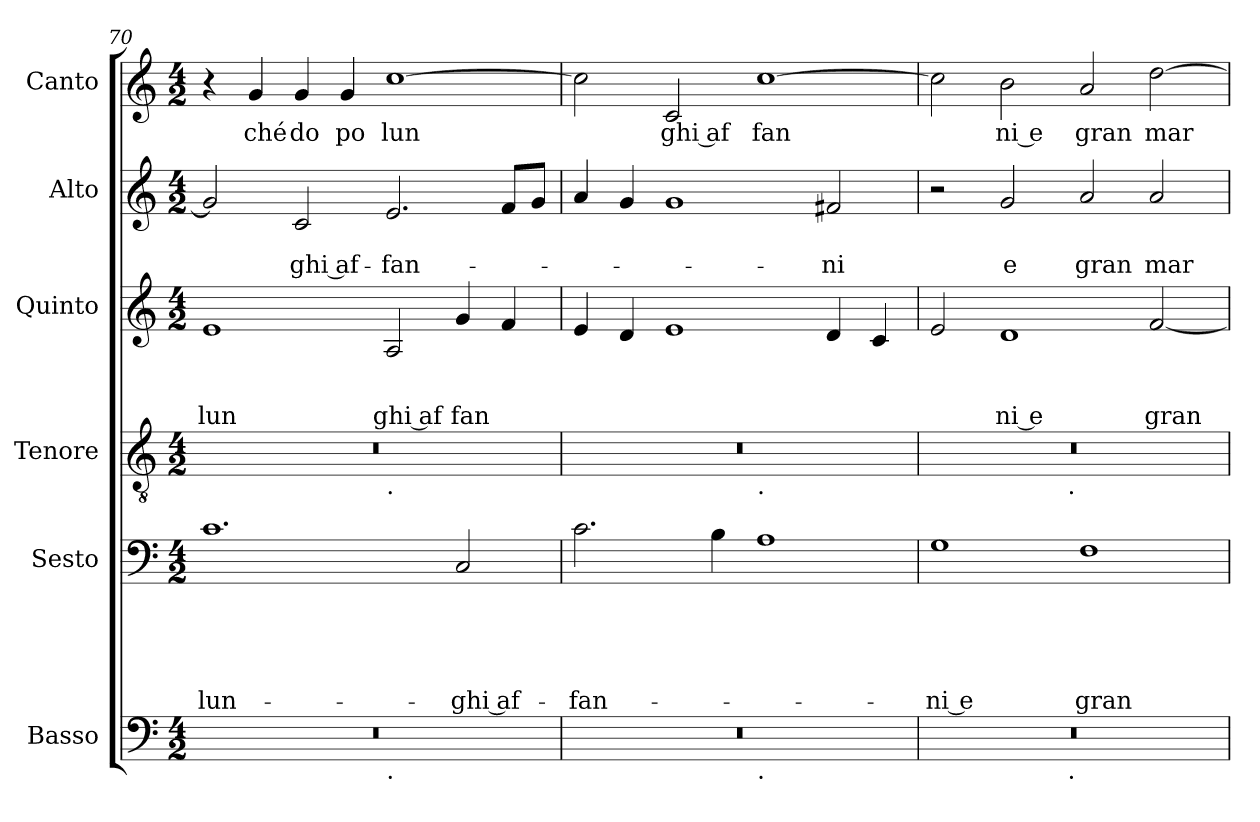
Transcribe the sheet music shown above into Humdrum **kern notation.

**kern	**kern	**text	**text	**text	**text	**text	**kern	**kern	**text	**text	**text	**kern	**text	**text	**kern	**text
*part6	*part5	*part5	*part5	*part5	*part5	*part5	*part4	*part3	*part3	*part3	*part3	*part2	*part2	*part2	*part1	*part1
*staff6	*staff5	*staff5	*staff5	*staff5	*staff5	*staff5	*staff4	*staff3	*staff3	*staff3	*staff3	*staff2	*staff2	*staff2	*staff1	*staff1
*I"Basso	*I"Sesto	*	*	*	*	*	*I"Tenore	*I"Quinto	*	*	*	*I"Alto	*	*	*I"Canto	*
*I'Basso	*I'Sesto	*	*	*	*	*	*I'Tenore	*I'Quinto	*	*	*	*I'Alto	*	*	*I'Canto	*
*clefF4	*clefF4	*	*	*	*	*	*clefGv2	*clefG2	*	*	*	*clefG2	*	*	*clefG2	*
*k[]	*k[]	*	*	*	*	*	*k[]	*k[]	*	*	*	*k[]	*	*	*k[]	*
*C:	*C:	*	*	*	*	*	*C:	*C:	*	*	*	*C:	*	*	*C:	*
*M4/2	*M4/2	*	*	*	*	*	*M4/2	*M4/2	*	*	*	*M4/2	*	*	*M4/2	*
=70	=70	=70	=70	=70	=70	=70	=70	=70	=70	=70	=70	=70	=70	=70	=70	=70
!	!	!	!	!	!	!LO:LY:b	!	!	!	!	!LO:LY:b	!	!	!	!	!
*^	*	*	*	*	*	*	*^	*	*	*	*	*	*	*	*	*
0r	1ryy	1.c	.	.	.	.	lun-	0r	1ryy	1e	.	.	lun	2g/]	.	.	4r	.
!	!	!	!	!	!	!	!	!	!	!	!	!	!	!	!	!	!	!LO:LY:b
.	.	.	.	.	.	.	.	.	.	.	.	.	.	.	.	.	4g/	ché
!	!	!	!	!	!	!	!	!	!	!	!	!	!	!	!	!LO:LY:b:rj	!	!LO:LY:b
.	.	.	.	.	.	.	.	.	.	.	.	.	.	2c/	.	-ghi af-	4g/	do
!	!	!	!	!	!	!	!	!	!	!	!	!	!	!	!	!	!	!LO:LY:b
.	.	.	.	.	.	.	.	.	.	.	.	.	.	.	.	.	4g/	po
!	!	!	!	!	!	!	!	!	!LO:TX:b:t=.	!	!	!	!	!	!	!	!	!
!	!LO:TX:b:t=.	!	!	!	!	!	!	!	!	!	!	!	!	!	!	!	!	!
!	!	!	!	!	!	!	!	!	!	!	!	!	!LO:LY:b:rj	!	!	!LO:LY:b	!	!LO:LY:b
.	1ryy	.	.	.	.	.	.	.	1ryy	2A/	.	.	ghi af	2.e/	.	-fan-	[>1cc	lun
!	!	!	!	!	!	!	!LO:LY:b:rj	!	!	!	!	!	!LO:LY:b	!	!	!	!	!
.	.	2C/	.	.	.	.	-ghi af-	.	.	4g/	.	.	fan	.	.	.	.	.
.	.	.	.	.	.	.	.	.	.	4f/	.	.	.	8f/L	.	.	.	.
.	.	.	.	.	.	.	.	.	.	.	.	.	.	8g/J	.	.	.	.
=71	=71	=71	=71	=71	=71	=71	=71	=71	=71	=71	=71	=71	=71	=71	=71	=71	=71	=71
!	!	!	!	!	!	!	!LO:LY:b	!	!	!	!	!	!	!	!	!	!	!
0r	1ryy	2.c\	.	.	.	.	-fan-	0r	1ryy	4e/	.	.	.	4a/	.	.	2cc\]	.
.	.	.	.	.	.	.	.	.	.	4d/	.	.	.	4g/	.	.	.	.
!	!	!	!	!	!	!	!	!	!	!	!	!	!	!	!	!	!	!LO:LY:b:rj
.	.	.	.	.	.	.	.	.	.	1e	.	.	.	1g	.	.	2c/	ghi af
.	.	4B\	.	.	.	.	.	.	.	.	.	.	.	.	.	.	.	.
!	!	!	!	!	!	!	!	!	!LO:TX:b:t=.	!	!	!	!	!	!	!	!	!
!	!LO:TX:b:t=.	!	!	!	!	!	!	!	!	!	!	!	!	!	!	!	!	!
!	!	!	!	!	!	!	!	!	!	!	!	!	!	!	!	!	!	!LO:LY:b
.	1ryy	1A	.	.	.	.	.	.	1ryy	.	.	.	.	.	.	.	[>1cc	fan
!	!	!	!	!	!	!	!	!	!	!	!	!	!	!	!	!LO:LY:b	!	!
.	.	.	.	.	.	.	.	.	.	4d/	.	.	.	2f#X/	.	-ni	.	.
.	.	.	.	.	.	.	.	.	.	4c/	.	.	.	.	.	.	.	.
=72	=72	=72	=72	=72	=72	=72	=72	=72	=72	=72	=72	=72	=72	=72	=72	=72	=72	=72
!	!	!	!	!	!	!	!LO:LY:b:rj	!	!	!	!	!	!	!	!	!	!	!
0r	2ryy	1G	.	.	.	.	-ni e	0r	2ryy	2e/	.	.	.	2r	.	.	2cc\]	.
!	!	!	!	!	!	!	!	!	!	!	!	!	!LO:LY:b:rj	!	!	!LO:LY:b	!	!LO:LY:b:rj
.	4...ryy	.	.	.	.	.	.	.	4...ryy	1d	.	.	ni e	2g/	.	e	2b\	ni e
!	!	!	!	!	!	!	!	!	!LO:TX:b:t=.	!	!	!	!	!	!	!	!	!
!	!LO:TX:b:t=.	!	!	!	!	!	!	!	!	!	!	!	!	!	!	!	!	!
.	1ryy	.	.	.	.	.	.	.	1ryy	.	.	.	.	.	.	.	.	.
!	!	!	!	!	!	!	!LO:LY:b	!	!	!	!	!	!	!	!	!LO:LY:b	!	!LO:LY:b
.	.	1F	.	.	.	.	gran	.	.	.	.	.	.	2a/	.	gran	2a/	gran
!	!	!	!	!	!	!	!	!	!	!	!	!	!LO:LY:b	!	!	!LO:LY:b	!	!LO:LY:b
.	.	.	.	.	.	.	.	.	.	[<2f/	.	.	gran	2a/	.	mar-	[>2dd\	mar
.	32ryy	.	.	.	.	.	.	.	32ryy	.	.	.	.	.	.	.	.	.
*v	*v	*	*	*	*	*	*	*v	*v	*	*	*	*	*	*	*	*	*
=	=	=	=	=	=	=	=	=	=	=	=	=	=	=	=	=
*-	*-	*-	*-	*-	*-	*-	*-	*-	*-	*-	*-	*-	*-	*-	*-	*-
